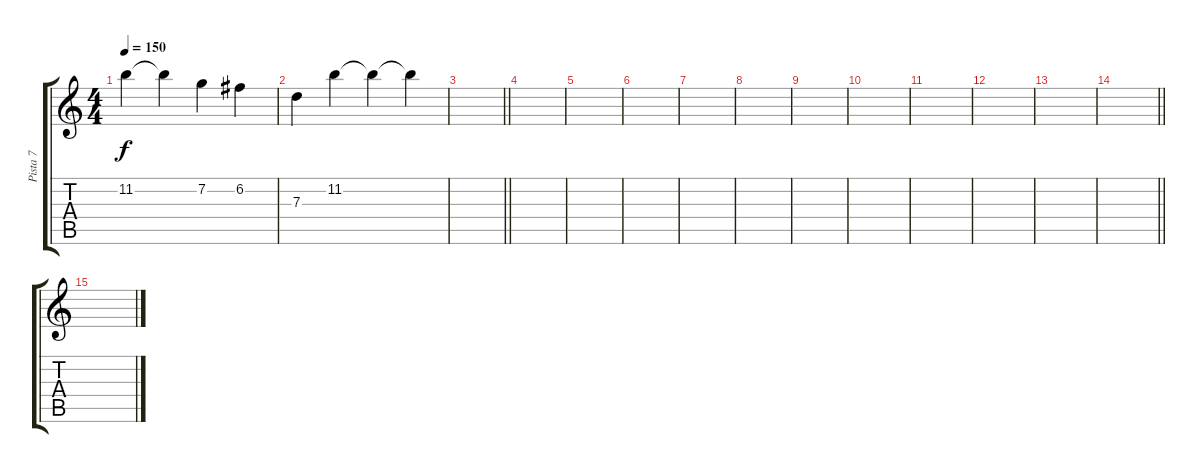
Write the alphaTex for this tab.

\track ("Pista 7" "Pista 7") {instrument overdrivenguitar}
\staff {score tabs}
\tuning (E4 C4 G3 C3 G2 C2) {hide}
\ts (4 4)
\tempo 150
\clef g2
\ks c
11.2{t}.4{dy f} 11.2{t}.4 7.2.4 6.2.4 |
7.3.4 11.2.4 11.2{t}.4 11.2{t}.4 |
\barLineRight lightlight
|
\section ("" "")
|
|
|
|
|
|
|
|
|
|
\barLineRight lightlight
|
\section ("" "")
